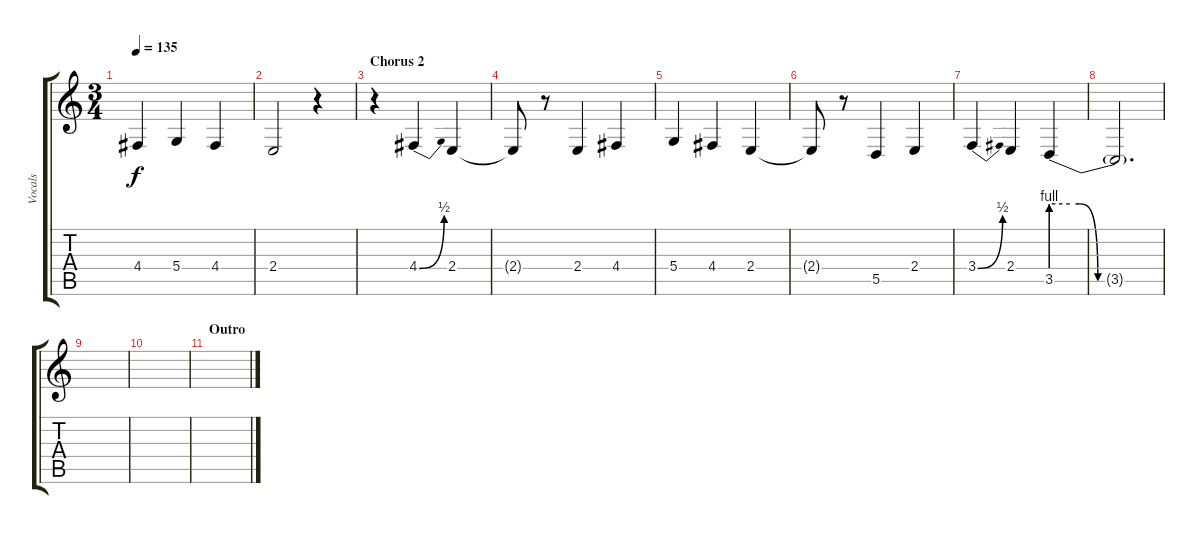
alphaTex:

\track ("Vocals" "Vocals") {instrument panflute}
\staff {score tabs}
\tuning (E4 B3 G3 D3 A2 E2) {hide}
\ts (3 4)
\tempo 135
\clef g2
\ks c
4.4.4{dy f} 5.4.4 4.4.4 |
2.4.2 r.4 |
\section ("" "Chorus 2")
r.4 4.4{be (bend 0 0 60 2)}.4 2.4.4 |
2.4{t}.8 r.8 2.4.4 4.4.4 |
5.4.4 4.4.4 2.4.4 |
2.4{t}.8 r.8 5.5.4 2.4.4 |
3.4{be (bend 0 0 60 2)}.4 2.4.4 3.5{be (custom 0 4 10 4 15 4 25 0 40 0 60 0)}.4 |
3.5{t}.2{d} |
|
|
\section ("" "Outro")
